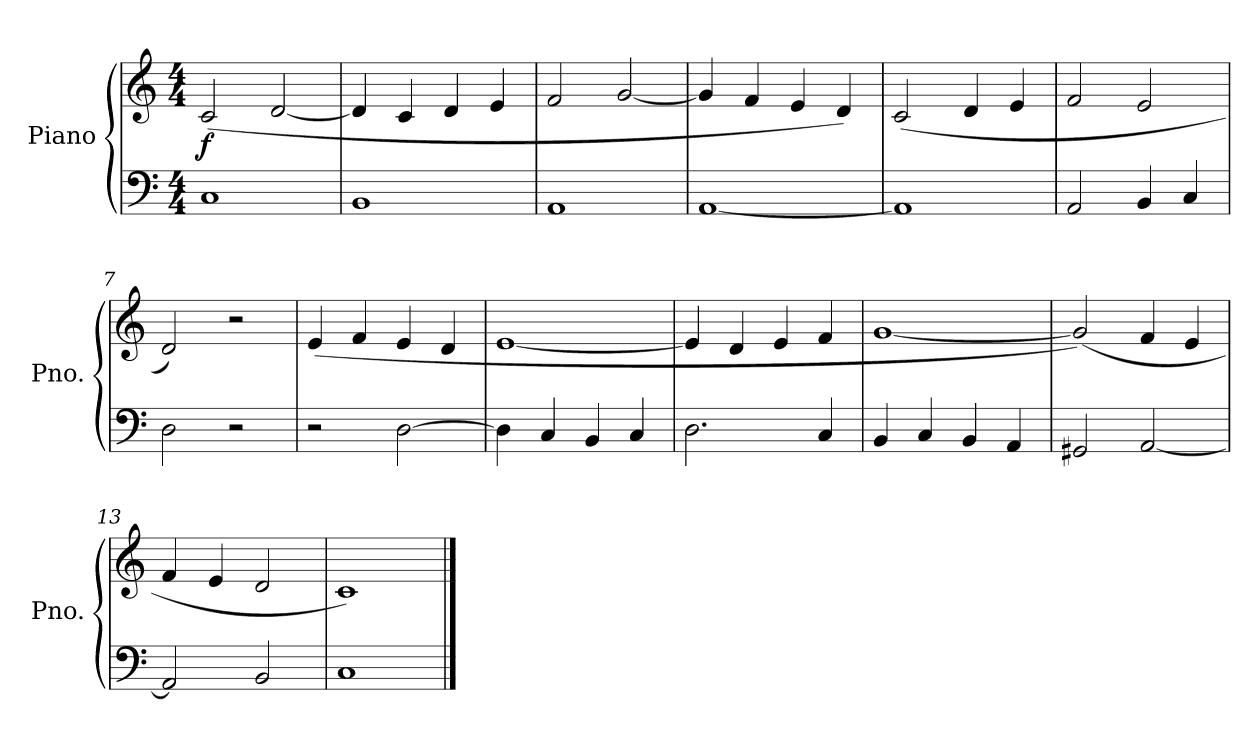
**kern	**kern	**dynam
*part1	*part1	*part1
*staff2	*staff1	*staff1/2
*I"Piano	*	*
*I'Pno.	*	*
*clefF4	*clefG2	*
*k[]	*k[]	*
*M4/4	*M4/4	*
*MM96	*MM96	*
=1	=1	=1
!	!	!LO:DY:b
1C	(<2c/	f
.	[2d/	.
=2	=2	=2
1BB	4d/]	.
.	4c/	.
.	4d/	.
.	4e/	.
=3	=3	=3
1AA	2f/	.
.	[2g/	.
=4	=4	=4
[1AA	4g/]	.
.	4f/	.
.	4e/	.
.	4d/)	.
=5	=5	=5
1AA]	(<2c/	.
.	4d/	.
.	4e/	.
=6	=6	=6
2AA/	2f/	.
4BB/	2e/	.
4C/	.	.
=7	=7	=7
2D\	2d/)	.
2r	2r	.
=8	=8	=8
2r	(<4e/	.
.	4f/	.
[2D\	4e/	.
.	4d/	.
=9	=9	=9
4D\]	[1e	.
4C/	.	.
4BB/	.	.
4C/	.	.
=10	=10	=10
2.D\	4e/]	.
.	4d/	.
.	4e/	.
4C/	4f/	.
!!LO:LB:g=z
=11	=11	=11
4BB/	[1g	.
4C/	.	.
4BB/	.	.
4AA/	.	.
=12	=12	=12
2GG#X/	(<2g/])	.
[2AA/	4f/	.
.	4e/	.
=13	=13	=13
2AA/]	4f/	.
.	4e/	.
2BB/	2d/	.
=14	=14	=14
1C	1c)	.
==	==	==
*-	*-	*-
